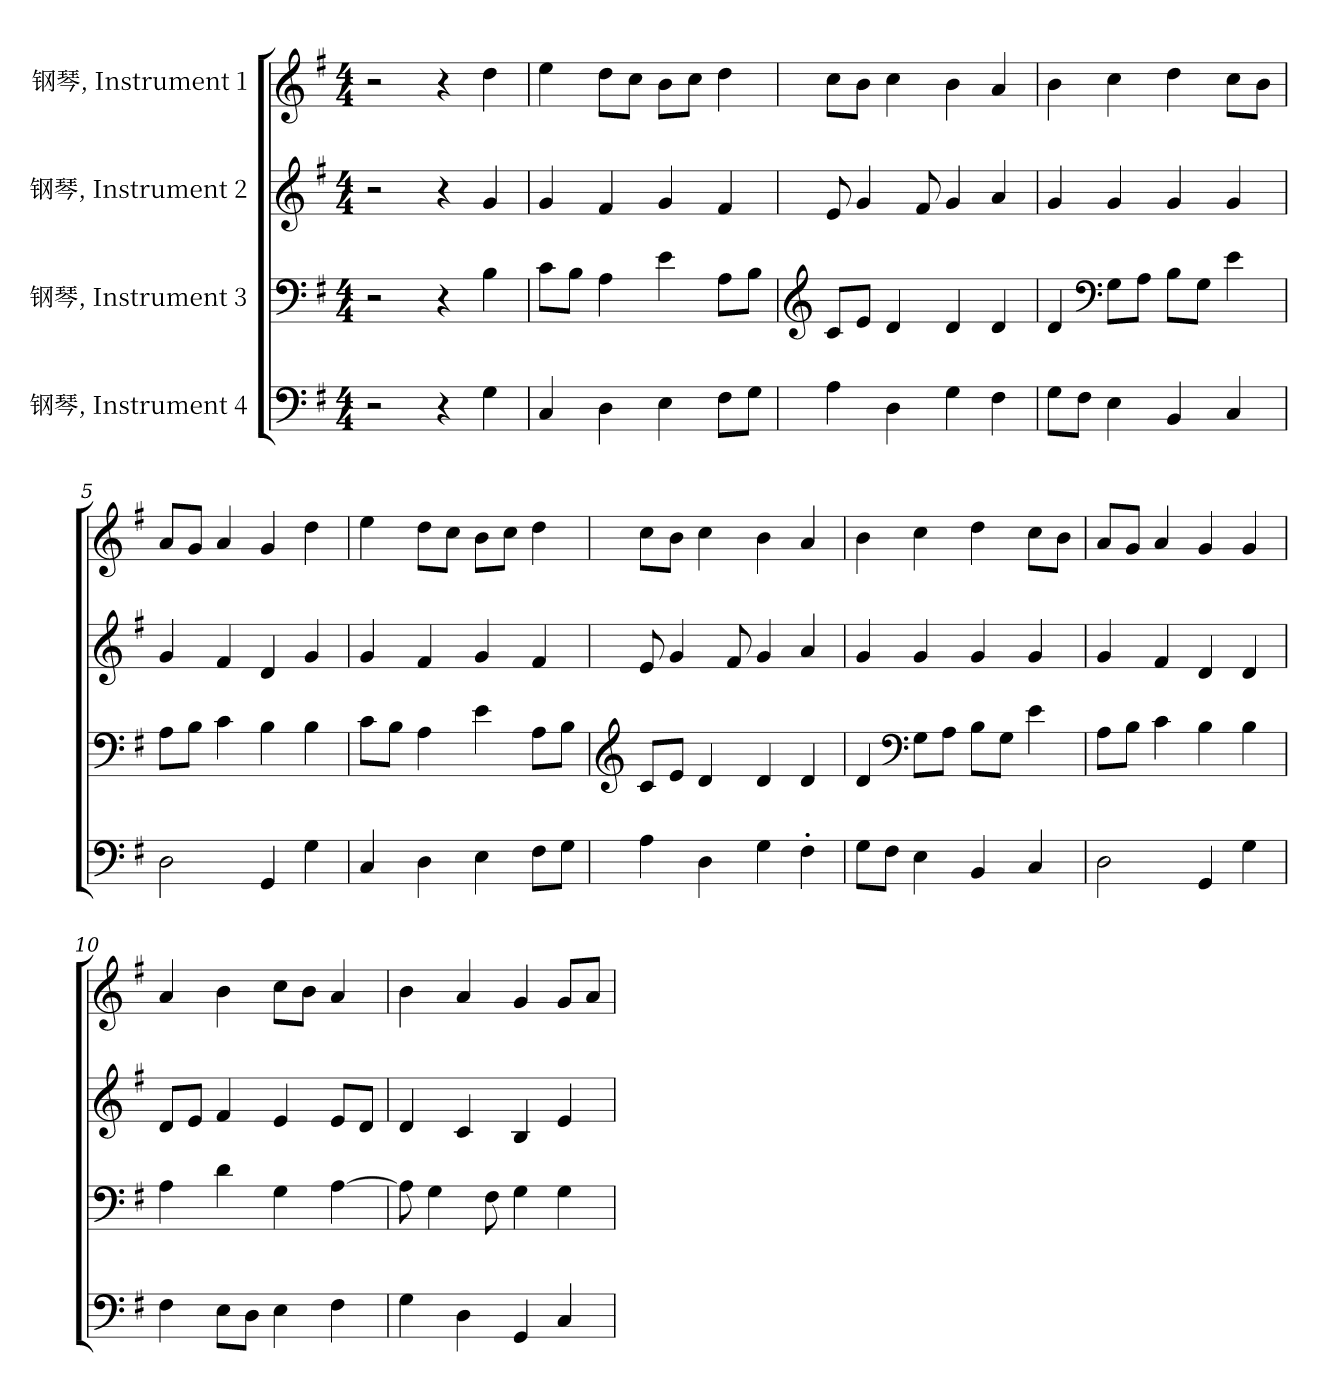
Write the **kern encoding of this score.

**kern	**kern	**kern	**kern
*part4	*part3	*part2	*part1
*staff4	*staff3	*staff2	*staff1
*I"钢琴, Instrument 4	*I"钢琴, Instrument 3	*I"钢琴, Instrument 2	*I"钢琴, Instrument 1
*clefF4	*clefF4	*clefG2	*clefG2
*k[f#]	*k[f#]	*k[f#]	*k[f#]
*M4/4	*M4/4	*M4/4	*M4/4
*MM96	*MM96	*MM96	*MM96
=1	=1	=1	=1
2r	2r	2r	2r
4r	4r	4r	4r
4G\	4B\	4g/	4dd\
=2	=2	=2	=2
4C/	8c\L	4g/	4ee\
.	8B\J	.	.
4D\	4A\	4f#/	8dd\L
.	.	.	8cc\J
4E\	4e\	4g/	8b\L
.	.	.	8cc\J
8F#\L	8A\L	4f#/	4dd\
8G\J	8B\J	.	.
=3	=3	=3	=3
*	*clefG2	*	*
4A\	8c/L	8e/	8cc\L
.	8e/J	4g/	8b\J
4D\	4d/	.	4cc\
.	.	8f#/	.
4G\	4d/	4g/	4b\
4F#\	4d/	4a/	4a/
=4	=4	=4	=4
8G\L	4d/	4g/	4b\
8F#\J	.	.	.
*	*clefF4	*	*
4E\	8G\L	4g/	4cc\
.	8A\J	.	.
4BB/	8B\L	4g/	4dd\
.	8G\J	.	.
4C/	4e\	4g/	8cc\L
.	.	.	8b\J
=5	=5	=5	=5
2D\	8A\L	4g/	8a/L
.	8B\J	.	8g/J
.	4c\	4f#/	4a/
4GG/	4B\	4d/	4g/
4G\	4B\	4g/	4dd\
!!LO:LB:g=z
=6	=6	=6	=6
4C/	8c\L	4g/	4ee\
.	8B\J	.	.
4D\	4A\	4f#/	8dd\L
.	.	.	8cc\J
4E\	4e\	4g/	8b\L
.	.	.	8cc\J
8F#\L	8A\L	4f#/	4dd\
8G\J	8B\J	.	.
=7	=7	=7	=7
*	*clefG2	*	*
4A\	8c/L	8e/	8cc\L
.	8e/J	4g/	8b\J
4D\	4d/	.	4cc\
.	.	8f#/	.
4G\	4d/	4g/	4b\
4F#'\	4d/	4a/	4a/
=8	=8	=8	=8
8G\L	4d/	4g/	4b\
8F#\J	.	.	.
*	*clefF4	*	*
4E\	8G\L	4g/	4cc\
.	8A\J	.	.
4BB/	8B\L	4g/	4dd\
.	8G\J	.	.
4C/	4e\	4g/	8cc\L
.	.	.	8b\J
=9	=9	=9	=9
2D\	8A\L	4g/	8a/L
.	8B\J	.	8g/J
.	4c\	4f#/	4a/
4GG/	4B\	4d/	4g/
4G\	4B\	4d/	4g/
=10	=10	=10	=10
4F#\	4A\	8d/L	4a/
.	.	8e/J	.
8E\L	4d\	4f#/	4b\
8D\J	.	.	.
4E\	4G\	4e/	8cc\L
.	.	.	8b\J
4F#\	[4A\	8e/L	4a/
.	.	8d/J	.
!!LO:LB:g=z
=11	=11	=11	=11
4G\	8A\]	4d/	4b\
.	4G\	.	.
4D\	.	4c/	4a/
.	8F#\	.	.
4GG/	4G\	4B/	4g/
4C/	4G\	4e/	8g/L
.	.	.	8a/J
=	=	=	=
*-	*-	*-	*-
